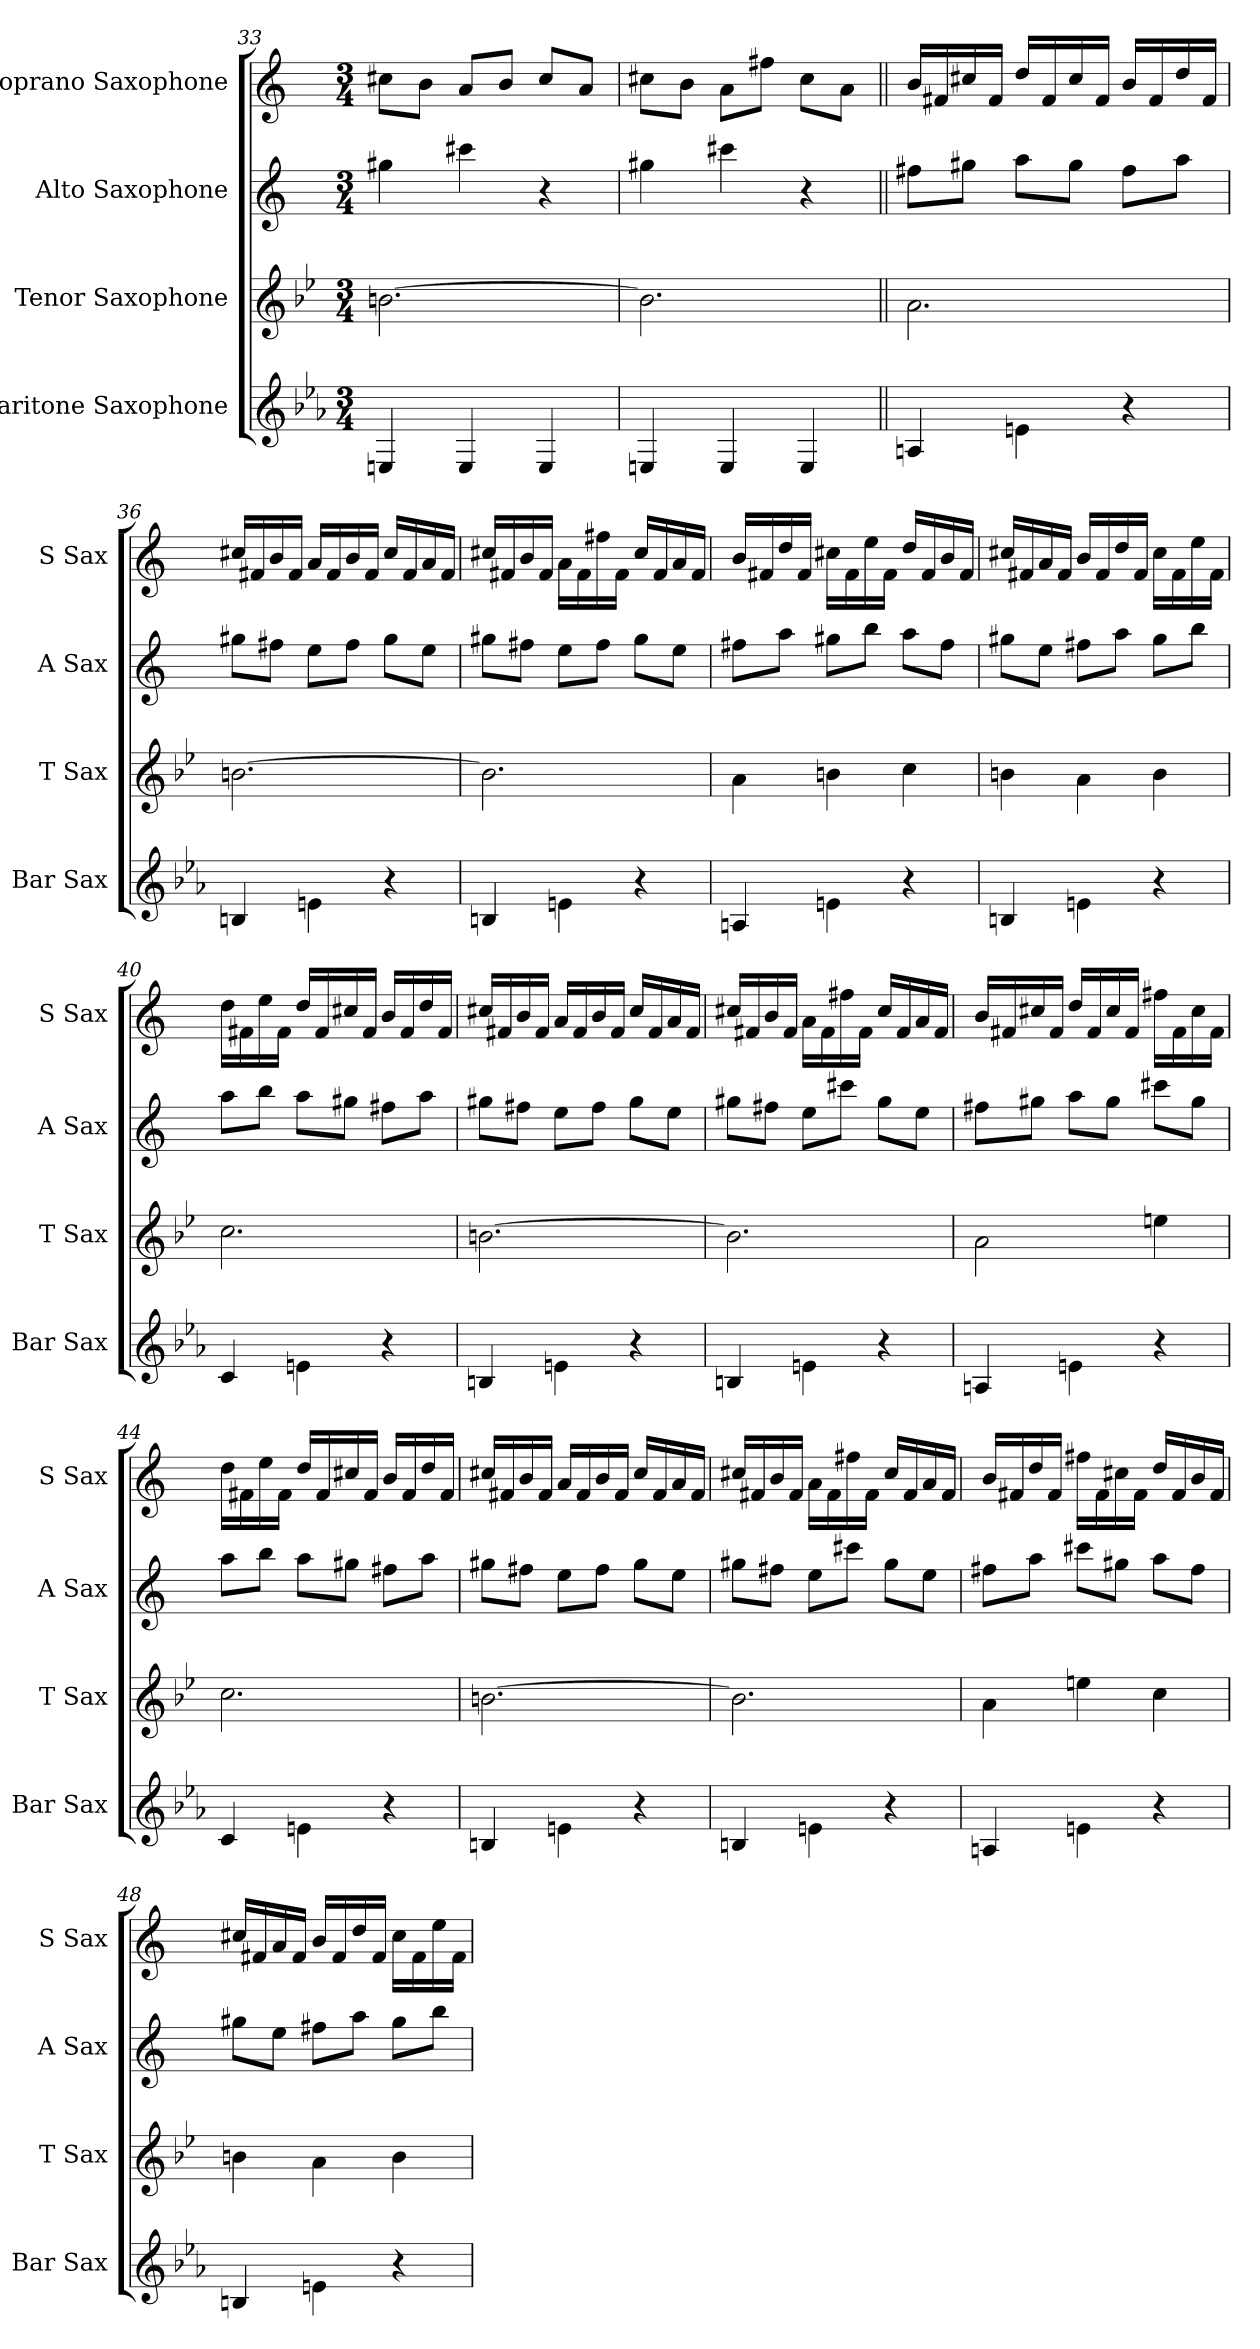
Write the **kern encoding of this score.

**kern	**kern	**kern	**kern
*part4	*part3	*part2	*part1
*staff4	*staff3	*staff2	*staff1
*I"Baritone Saxophone	*I"Tenor Saxophone	*I"Alto Saxophone	*I"Soprano Saxophone
*I'Bar Sax	*I'T Sax	*I'A Sax	*I'S Sax
*clefG2	*clefG2	*clefG2	*clefG2
*ITrd12c21	*ITrd8c14	*ITrd5c9	*ITrd1c2
*k[b-e-a-]	*k[b-e-]	*k[b-e-a-]	*k[b-e-]
*M3/4	*M3/4	*M3/4	*M3/4
=33	=33	=33	=33
4EEn/	[2.Bn\	4bn\	8bn\L
.	.	.	8a\J
4EE/	.	4een\	8g/L
.	.	.	8a/J
4EE/	.	4r	8b/L
.	.	.	8g/J
=34	=34	=34	=34
4EEn/	2.B\]	4bn\	8bn\L
.	.	.	8a\J
4EE/	.	4een\	8g\L
.	.	.	8een\J
4EE/	.	4r	8b\L
.	.	.	8g\J
=35||	=35||	=35||	=35||
4AAn/	2.A\	8an\L	16a/LL
.	.	.	16en/
.	.	8bn\J	16bn/
.	.	.	16e/JJ
4En\	.	8cc\L	16cc/LL
.	.	.	16e/
.	.	8b\J	16b/
.	.	.	16e/JJ
4r	.	8a\L	16a/LL
.	.	.	16e/
.	.	8cc\J	16cc/
.	.	.	16e/JJ
!!LO:LB:g=z
=36	=36	=36	=36
4BBn/	[2.Bn\	8bn\L	16bn/LL
.	.	.	16en/
.	.	8an\J	16a/
.	.	.	16e/JJ
4En\	.	8g\L	16g/LL
.	.	.	16e/
.	.	8a\J	16a/
.	.	.	16e/JJ
4r	.	8b\L	16b/LL
.	.	.	16e/
.	.	8g\J	16g/
.	.	.	16e/JJ
=37	=37	=37	=37
4BBn/	2.B\]	8bn\L	16bn/LL
.	.	.	16en/
.	.	8an\J	16a/
.	.	.	16e/JJ
4En\	.	8g\L	16g\LL
.	.	.	16e\
.	.	8a\J	16een\
.	.	.	16e\JJ
4r	.	8b\L	16b/LL
.	.	.	16e/
.	.	8g\J	16g/
.	.	.	16e/JJ
=38	=38	=38	=38
4AAn/	4A\	8an\L	16a/LL
.	.	.	16en/
.	.	8cc\J	16cc/
.	.	.	16e/JJ
4En\	4Bn\	8bn\L	16bn\LL
.	.	.	16e\
.	.	8dd\J	16dd\
.	.	.	16e\JJ
4r	4c\	8cc\L	16cc/LL
.	.	.	16e/
.	.	8a\J	16a/
.	.	.	16e/JJ
!!LO:PB:g=z
=39	=39	=39	=39
4BBn/	4Bn\	8bn\L	16bn/LL
.	.	.	16en/
.	.	8g\J	16g/
.	.	.	16e/JJ
4En\	4A\	8an\L	16a/LL
.	.	.	16e/
.	.	8cc\J	16cc/
.	.	.	16e/JJ
4r	4B\	8b\L	16b\LL
.	.	.	16e\
.	.	8dd\J	16dd\
.	.	.	16e\JJ
=40	=40	=40	=40
4C/	2.c\	8cc\L	16cc\LL
.	.	.	16en\
.	.	8dd\J	16dd\
.	.	.	16e\JJ
4En\	.	8cc\L	16cc/LL
.	.	.	16e/
.	.	8bn\J	16bn/
.	.	.	16e/JJ
4r	.	8an\L	16a/LL
.	.	.	16e/
.	.	8cc\J	16cc/
.	.	.	16e/JJ
=41	=41	=41	=41
4BBn/	[2.Bn\	8bn\L	16bn/LL
.	.	.	16en/
.	.	8an\J	16a/
.	.	.	16e/JJ
4En\	.	8g\L	16g/LL
.	.	.	16e/
.	.	8a\J	16a/
.	.	.	16e/JJ
4r	.	8b\L	16b/LL
.	.	.	16e/
.	.	8g\J	16g/
.	.	.	16e/JJ
!!LO:LB:g=z
=42	=42	=42	=42
4BBn/	2.B\]	8bn\L	16bn/LL
.	.	.	16en/
.	.	8an\J	16a/
.	.	.	16e/JJ
4En\	.	8g\L	16g\LL
.	.	.	16e\
.	.	8een\J	16een\
.	.	.	16e\JJ
4r	.	8b\L	16b/LL
.	.	.	16e/
.	.	8g\J	16g/
.	.	.	16e/JJ
=43	=43	=43	=43
4AAn/	2A\	8an\L	16a/LL
.	.	.	16en/
.	.	8bn\J	16bn/
.	.	.	16e/JJ
4En\	.	8cc\L	16cc/LL
.	.	.	16e/
.	.	8b\J	16b/
.	.	.	16e/JJ
4r	4en\	8een\L	16een\LL
.	.	.	16e\
.	.	8b\J	16b\
.	.	.	16e\JJ
=44	=44	=44	=44
4C/	2.c\	8cc\L	16cc\LL
.	.	.	16en\
.	.	8dd\J	16dd\
.	.	.	16e\JJ
4En\	.	8cc\L	16cc/LL
.	.	.	16e/
.	.	8bn\J	16bn/
.	.	.	16e/JJ
4r	.	8an\L	16a/LL
.	.	.	16e/
.	.	8cc\J	16cc/
.	.	.	16e/JJ
!!LO:LB:g=z
=45	=45	=45	=45
4BBn/	[2.Bn\	8bn\L	16bn/LL
.	.	.	16en/
.	.	8an\J	16a/
.	.	.	16e/JJ
4En\	.	8g\L	16g/LL
.	.	.	16e/
.	.	8a\J	16a/
.	.	.	16e/JJ
4r	.	8b\L	16b/LL
.	.	.	16e/
.	.	8g\J	16g/
.	.	.	16e/JJ
=46	=46	=46	=46
4BBn/	2.B\]	8bn\L	16bn/LL
.	.	.	16en/
.	.	8an\J	16a/
.	.	.	16e/JJ
4En\	.	8g\L	16g\LL
.	.	.	16e\
.	.	8een\J	16een\
.	.	.	16e\JJ
4r	.	8b\L	16b/LL
.	.	.	16e/
.	.	8g\J	16g/
.	.	.	16e/JJ
=47	=47	=47	=47
4AAn/	4A\	8an\L	16a/LL
.	.	.	16en/
.	.	8cc\J	16cc/
.	.	.	16e/JJ
4En\	4en\	8een\L	16een\LL
.	.	.	16e\
.	.	8bn\J	16bn\
.	.	.	16e\JJ
4r	4c\	8cc\L	16cc/LL
.	.	.	16e/
.	.	8a\J	16a/
.	.	.	16e/JJ
!!LO:PB:g=z
=48	=48	=48	=48
4BBn/	4Bn\	8bn\L	16bn/LL
.	.	.	16en/
.	.	8g\J	16g/
.	.	.	16e/JJ
4En\	4A\	8an\L	16a/LL
.	.	.	16e/
.	.	8cc\J	16cc/
.	.	.	16e/JJ
4r	4B\	8b\L	16b\LL
.	.	.	16e\
.	.	8dd\J	16dd\
.	.	.	16e\JJ
=	=	=	=
*-	*-	*-	*-
